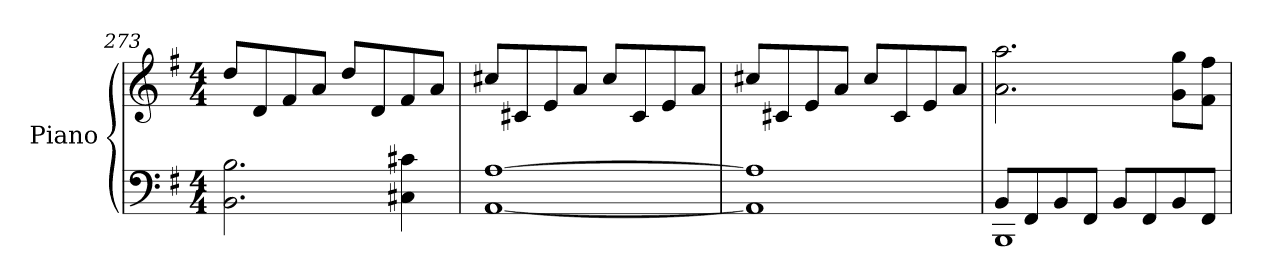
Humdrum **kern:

**kern	**kern
*part1	*part1
*staff2	*staff1
*I"Piano	*
*I'Pno.	*
*clefF4	*clefG2
*k[f#]	*k[f#]
*M4/4	*M4/4
=273	=273
2.BB\ 2.B\	8dd/L
.	8d/
.	8f#/
.	8a/J
.	8dd/L
.	8d/
4C#X\ 4c#X\	8f#/
.	8a/J
=274	=274
[1AA [1A	8cc#X/L
.	8c#X/
.	8e/
.	8a/J
.	8cc#/L
.	8c#/
.	8e/
.	8a/J
!!LO:LB:g=z
=275	=275
1AA] 1A]	8cc#X/L
.	8c#X/
.	8e/
.	8a/J
.	8cc#/L
.	8c#/
.	8e/
.	8a/J
=276	=276
*^	*
8BB/L	1BBB	2.a\ 2.aa\
8FF#/	.	.
8BB/	.	.
8FF#/J	.	.
8BB/L	.	.
8FF#/	.	.
8BB/	.	8g\ 8gg\L
8FF#/J	.	8f#\ 8ff#\J
*v	*v	*
=	=
*-	*-
